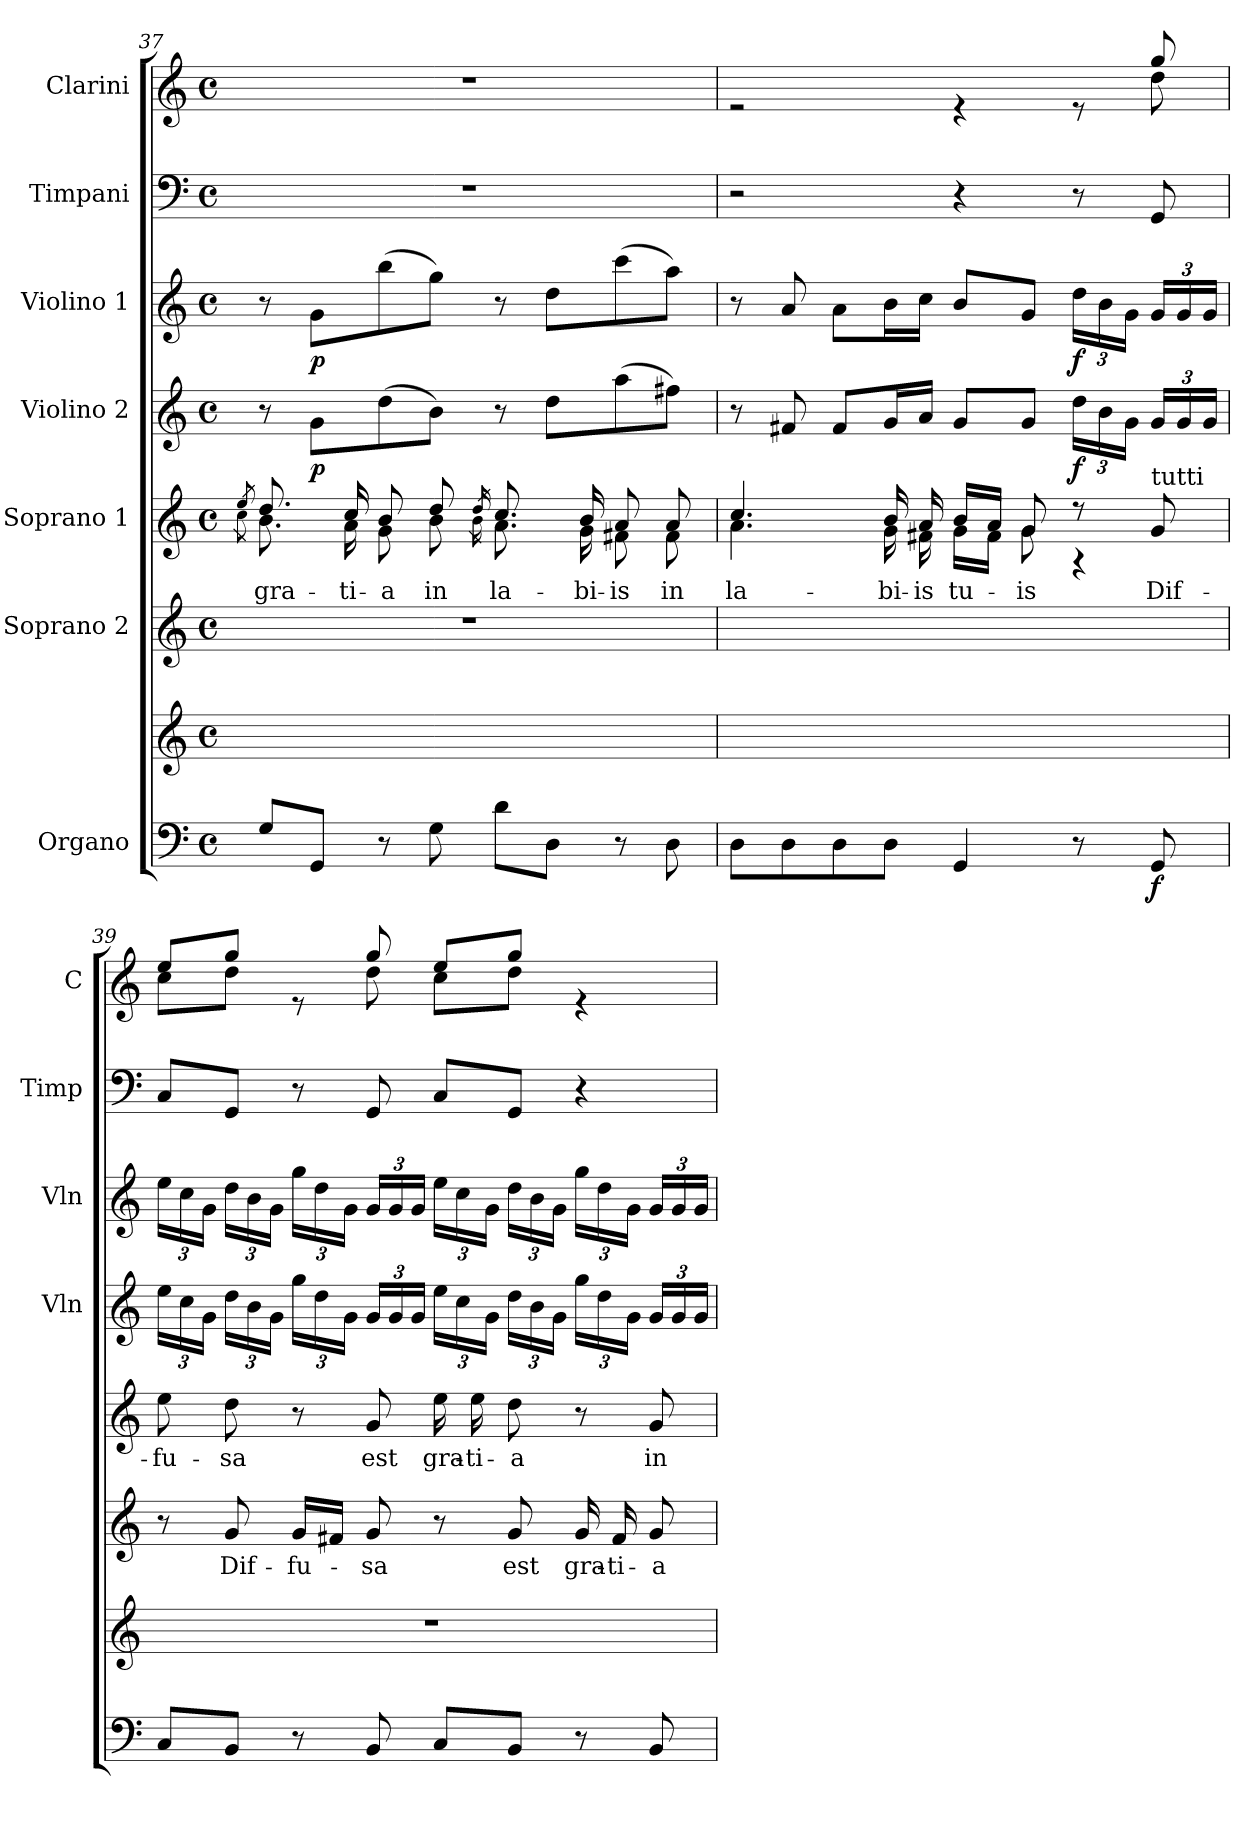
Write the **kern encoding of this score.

**kern	**kern	**dynam	**kern	**text	**kern	**text	**kern	**dynam	**kern	**dynam	**kern	**kern
*part7	*part7	*part7	*part6	*part6	*part5	*part5	*part4	*part4	*part3	*part3	*part2	*part1
*staff8	*staff7	*staff7/8	*staff6	*staff6	*staff5	*staff5	*staff4	*staff4	*staff3	*staff3	*staff2	*staff1
*I"Organo	*	*	*I"Soprano 2	*	*I"Soprano 1	*	*I"Violino 2	*	*I"Violino 1	*	*I"Timpani	*I"Clarini
*	*	*	*	*	*	*	*I'Vln	*	*I'Vln	*	*I'Timp	*I'C
*clefF4	*clefG2	*	*clefG2	*	*clefG2	*	*clefG2	*	*clefG2	*	*clefF4	*clefG2
*k[]	*k[]	*	*k[]	*	*k[]	*	*k[]	*	*k[]	*	*k[]	*k[]
*M4/4	*M4/4	*	*M4/4	*	*M4/4	*	*M4/4	*	*M4/4	*	*M4/4	*M4/4
*met(c)	*met(c)	*	*met(c)	*	*met(c)	*	*met(c)	*	*met(c)	*	*met(c)	*met(c)
=37	=37	=37	=37	=37	=37	=37	=37	=37	=37	=37	=37	=37
*	*	*	*	*	*^	*	*	*	*	*	*	*
.	.	.	.	.	8qee/	8qcc\	.	.	.	.	.	.	.
!	!	!	!	!	!	!	!LO:LY:b	!	!	!	!	!	!
8G/L	1ryy	.	1r	.	8.dd/	8.b\	gra-	8r	.	8r	.	1r	1r
!	!	!	!	!	!	!	!	!	!LO:DY:b	!	!LO:DY:b	!	!
8GG/J	.	.	.	.	.	.	.	8g\L	p	8g\L	p	.	.
!	!	!	!	!	!	!	!LO:LY:b	!	!	!	!	!	!
.	.	.	.	.	16cc/	16a\	-ti-	.	.	.	.	.	.
!	!	!	!	!	!	!	!LO:LY:b	!	!	!	!	!	!
8r	.	.	.	.	8b/	8g\	-a	(8dd\	.	(8bb\	.	.	.
!	!	!	!	!	!	!	!LO:LY:b	!	!	!	!	!	!
8G\	.	.	.	.	8dd/	8b\	in	8b\J)	.	8gg\J)	.	.	.
.	.	.	.	.	16qdd/	16qb\	.	.	.	.	.	.	.
!	!	!	!	!	!	!	!LO:LY:b	!	!	!	!	!	!
8d\L	.	.	.	.	8.cc/	8.a\	la-	8r	.	8r	.	.	.
8D\J	.	.	.	.	.	.	.	8dd\L	.	8dd\L	.	.	.
!	!	!	!	!	!	!	!LO:LY:b	!	!	!	!	!	!
.	.	.	.	.	16b/	16g\	-bi-	.	.	.	.	.	.
!	!	!	!	!	!	!	!LO:LY:b	!	!	!	!	!	!
8r	.	.	.	.	8a/	8f#X\	-is	(8aa\	.	(8ccc\	.	.	.
!	!	!	!	!	!	!	!LO:LY:b	!	!	!	!	!	!
8D\	.	.	.	.	8a/	8f#\	in	8ff#X\J)	.	8aa\J)	.	.	.
!!LO:PB:g=z
=38	=38	=38	=38	=38	=38	=38	=38	=38	=38	=38	=38	=38	=38
!	!	!	!	!	!	!	!LO:LY:b	!	!	!	!	!	!
*	*	*	*	*	*	*	*	*	*	*	*	*	*^
8D\L	1ryy	.	2ryy	.	4.cc/	4.a\	la-	8r	.	8r	.	2r	2re	2..ryy
8D\	.	.	.	.	.	.	.	8f#X/	.	8a/	.	.	.	.
8D\	.	.	.	.	.	.	.	8f#/L	.	8a\L	.	.	.	.
!	!	!	!	!	!	!	!LO:LY:b	!	!	!	!	!	!	!
8D\J	.	.	.	.	16b/	16g\	-bi-	16g/L	.	16b\L	.	.	.	.
!	!	!	!	!	!	!	!LO:LY:b	!	!	!	!	!	!	!
.	.	.	.	.	16a/	16f#X\	-is	16a/JJ	.	16cc\JJ	.	.	.	.
!	!	!	!	!	!	!	!LO:LY:b	!	!	!	!	!	!	!
4GG/	.	.	4ryy	.	16b/LL	16g\LL	tu-	8g/L	.	8b/L	.	4r	4re	.
.	.	.	.	.	16a/JJ	16f#\JJ	.	.	.	.	.	.	.	.
!	!	!	!	!	!	!	!LO:LY:b	!	!	!	!	!	!	!
.	.	.	.	.	8g/	8g\	-is	8g/J	.	8g/J	.	.	.	.
*	*	*	*	*	*	*	*	*Xbrackettup	*	*Xbrackettup	*	*	*	*
!	!	!	!	!	!	!	!	!	!LO:DY:b	!	!LO:DY:b	!	!	!
8r	.	.	8ryy	.	8r	4r	.	24dd\LL	f	24dd\LL	f	8r	8re	.
.	.	.	.	.	.	.	.	24b\	.	24b\	.	.	.	.
.	.	.	.	.	.	.	.	24g\JJ	.	24g\JJ	.	.	.	.
!	!	!	!	!	!LO:TX:a:t=tutti	!	!	!	!	!	!	!	!	!
!	!	!LO:DY:b=2	!	!	!	!	!LO:LY:b	!	!	!	!	!	!	!
8GG/	.	f	8ryy	.	8g/	.	Dif-	24g/LL	.	24g/LL	.	8GG/	8gg/	8dd\
.	.	.	.	.	.	.	.	24g/	.	24g/	.	.	.	.
.	.	.	.	.	.	.	.	24g/JJ	.	24g/JJ	.	.	.	.
*	*	*	*	*	*v	*v	*	*	*	*	*	*	*	*
=39	=39	=39	=39	=39	=39	=39	=39	=39	=39	=39	=39	=39	=39
!	!	!	!	!	!	!LO:LY:b	!	!	!	!	!	!	!
8C/L	1r	.	8r	.	8ee\	-fu-	24ee\LL	.	24ee\LL	.	8C/L	8ee/L	8cc\L
.	.	.	.	.	.	.	24cc\	.	24cc\	.	.	.	.
.	.	.	.	.	.	.	24g\JJ	.	24g\JJ	.	.	.	.
!	!	!	!	!LO:LY:b	!	!LO:LY:b	!	!	!	!	!	!	!
8BB/J	.	.	8g/	Dif-	8dd\	-sa	24dd\LL	.	24dd\LL	.	8GG/J	8gg/J	8dd\J
.	.	.	.	.	.	.	24b\	.	24b\	.	.	.	.
.	.	.	.	.	.	.	24g\JJ	.	24g\JJ	.	.	.	.
!	!	!	!	!LO:LY:b	!	!	!	!	!	!	!	!	!
8r	.	.	16g/LL	-fu-	8r	.	24gg\LL	.	24gg\LL	.	8r	8re	8ryy
.	.	.	.	.	.	.	24dd\	.	24dd\	.	.	.	.
.	.	.	16f#X/JJ	.	.	.	.	.	.	.	.	.	.
.	.	.	.	.	.	.	24g\JJ	.	24g\JJ	.	.	.	.
!	!	!	!	!LO:LY:b	!	!LO:LY:b	!	!	!	!	!	!	!
8BB/	.	.	8g/	-sa	8g/	est	24g/LL	.	24g/LL	.	8GG/	8gg/	8dd\
.	.	.	.	.	.	.	24g/	.	24g/	.	.	.	.
.	.	.	.	.	.	.	24g/JJ	.	24g/JJ	.	.	.	.
!	!	!	!	!	!	!LO:LY:b	!	!	!	!	!	!	!
8C/L	.	.	8r	.	16ee\	gra-	24ee\LL	.	24ee\LL	.	8C/L	8ee/L	8cc\L
.	.	.	.	.	.	.	24cc\	.	24cc\	.	.	.	.
!	!	!	!	!	!	!LO:LY:b	!	!	!	!	!	!	!
.	.	.	.	.	16ee\	-ti-	.	.	.	.	.	.	.
.	.	.	.	.	.	.	24g\JJ	.	24g\JJ	.	.	.	.
!	!	!	!	!LO:LY:b	!	!LO:LY:b	!	!	!	!	!	!	!
8BB/J	.	.	8g/	est	8dd\	-a	24dd\LL	.	24dd\LL	.	8GG/J	8gg/J	8dd\J
.	.	.	.	.	.	.	24b\	.	24b\	.	.	.	.
.	.	.	.	.	.	.	24g\JJ	.	24g\JJ	.	.	.	.
!	!	!	!	!LO:LY:b	!	!	!	!	!	!	!	!	!
8r	.	.	16g/	gra-	8r	.	24gg\LL	.	24gg\LL	.	4r	4re	4ryy
.	.	.	.	.	.	.	24dd\	.	24dd\	.	.	.	.
!	!	!	!	!LO:LY:b	!	!	!	!	!	!	!	!	!
.	.	.	16f#/	-ti-	.	.	.	.	.	.	.	.	.
.	.	.	.	.	.	.	24g\JJ	.	24g\JJ	.	.	.	.
!	!	!	!	!LO:LY:b	!	!LO:LY:b	!	!	!	!	!	!	!
8BB/	.	.	8g/	-a	8g/	in	24g/LL	.	24g/LL	.	.	.	.
.	.	.	.	.	.	.	24g/	.	24g/	.	.	.	.
.	.	.	.	.	.	.	24g/JJ	.	24g/JJ	.	.	.	.
*	*	*	*	*	*	*	*	*	*	*	*	*v	*v
=	=	=	=	=	=	=	=	=	=	=	=	=
*-	*-	*-	*-	*-	*-	*-	*-	*-	*-	*-	*-	*-
